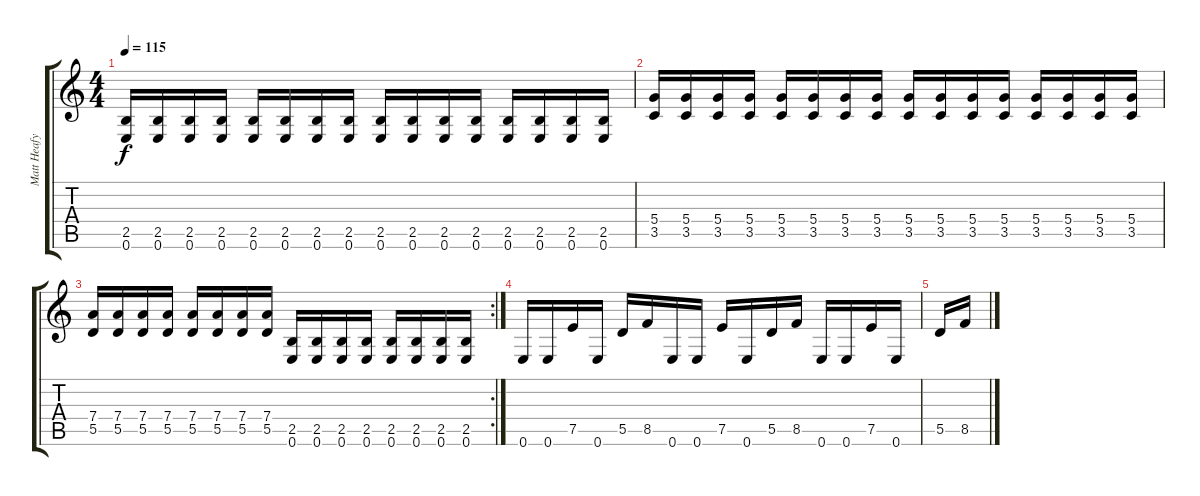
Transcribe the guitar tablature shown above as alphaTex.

\track ("Matt Heafy" "Matt Heafy") {instrument distortionguitar}
\staff {score tabs}
\tuning (E4 B3 G3 D3 A2 E2) {hide}
\ts (4 4)
\tempo 115
\clef g2
\ks c
(2.5 0.6).16{dy f} (2.5 0.6).16 (2.5 0.6).16 (2.5 0.6).16 (2.5 0.6).16 (2.5 0.6).16 (2.5 0.6).16 (2.5 0.6).16 (2.5 0.6).16 (2.5 0.6).16 (2.5 0.6).16 (2.5 0.6).16 (2.5 0.6).16 (2.5 0.6).16 (2.5 0.6).16 (2.5 0.6).16 |
(5.4 3.5).16 (5.4 3.5).16 (5.4 3.5).16 (5.4 3.5).16 (5.4 3.5).16 (5.4 3.5).16 (5.4 3.5).16 (5.4 3.5).16 (5.4 3.5).16 (5.4 3.5).16 (5.4 3.5).16 (5.4 3.5).16 (5.4 3.5).16 (5.4 3.5).16 (5.4 3.5).16 (5.4 3.5).16 |
\rc 2
(7.4 5.5).16 (7.4 5.5).16 (7.4 5.5).16 (7.4 5.5).16 (7.4 5.5).16 (7.4 5.5).16 (7.4 5.5).16 (7.4 5.5).16 (2.5 0.6).16 (2.5 0.6).16 (2.5 0.6).16 (2.5 0.6).16 (2.5 0.6).16 (2.5 0.6).16 (2.5 0.6).16 (2.5 0.6).16 |
0.6.16 0.6.16 7.5.16 0.6.16 5.5.16 8.5.16 0.6.16 0.6.16 7.5.16 0.6.16 5.5.16 8.5.16 0.6.16 0.6.16 7.5.16 0.6.16 |
5.5.16 8.5.16
